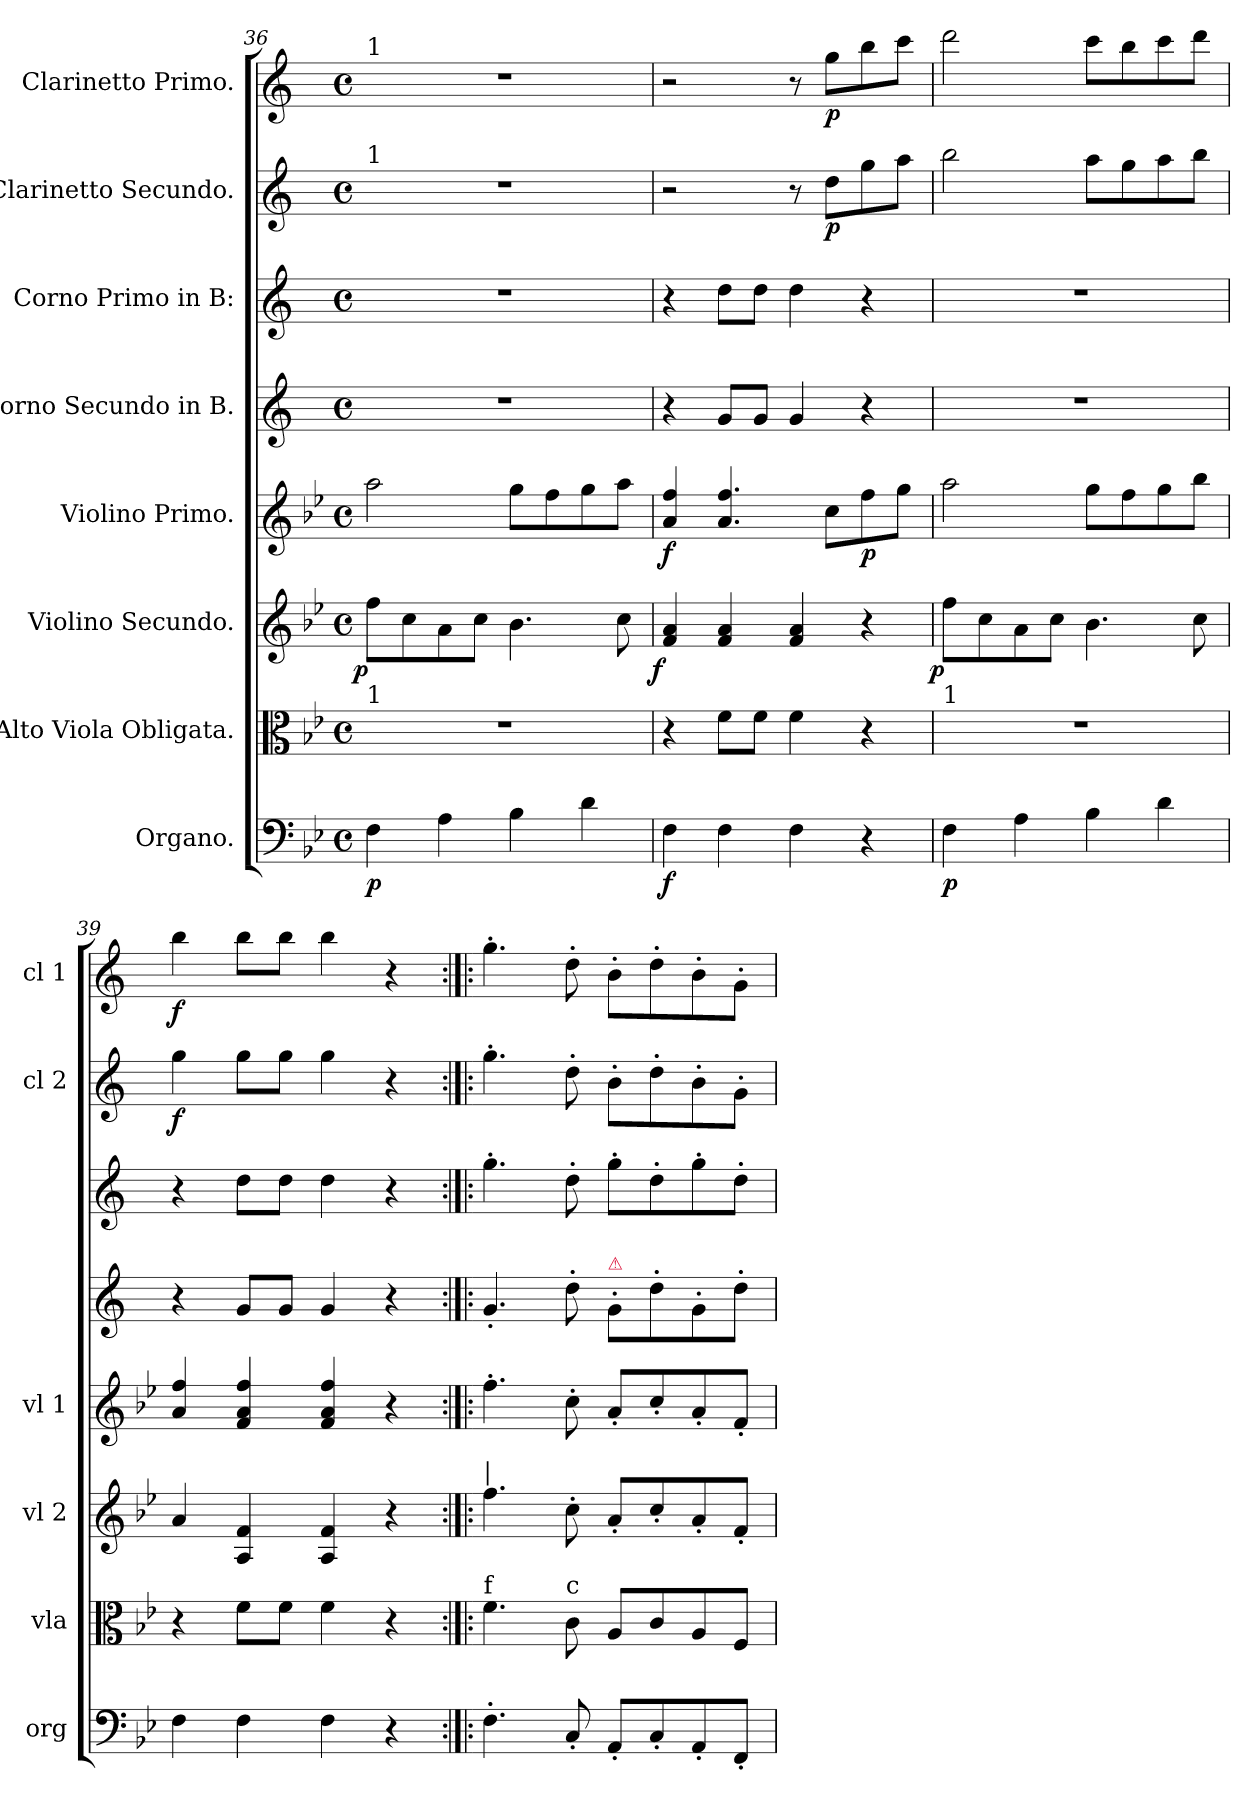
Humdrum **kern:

**kern	**dynam	**kern	**kern	**dynam	**kern	**dynam	**kern	**kern	**kern	**dynam	**kern	**dynam
*part8	*part8	*part7	*part6	*part6	*part5	*part5	*part4	*part3	*part2	*part2	*part1	*part1
*staff8	*staff8	*staff7	*staff6	*staff6	*staff5	*staff5	*staff4	*staff3	*staff2	*staff2	*staff1	*staff1
*I"Organo.	*	*I"Alto Viola Obligata.	*I"Violino Secundo.	*	*I"Violino Primo.	*	*I"Corno Secundo in B.	*I"Corno Primo in B:	*I"Clarinetto Secundo.	*	*I"Clarinetto Primo.	*
*I'org	*	*I'vla	*I'vl 2	*	*I'vl 1	*	*	*	*I'cl 2	*	*I'cl 1	*
*clefF4	*	*clefC3	*clefG2	*	*clefG2	*	*clefG2	*clefG2	*clefG2	*	*clefG2	*
*	*	*	*	*	*	*	*ITrd1c2	*ITrd1c2	*ITrd1c2	*	*ITrd1c2	*
*k[b-e-]	*	*k[b-e-]	*k[b-e-]	*	*k[b-e-]	*	*k[b-e-]	*k[b-e-]	*k[b-e-]	*	*k[b-e-]	*
*B-:	*	*B-:	*B-:	*	*B-:	*	*B-:	*B-:	*B-:	*	*B-:	*
*M4/4	*	*M4/4	*M4/4	*	*M4/4	*	*M4/4	*M4/4	*M4/4	*	*M4/4	*
*met(c)	*	*met(c)	*met(c)	*	*met(c)	*	*met(c)	*met(c)	*met(c)	*	*met(c)	*
=36	=36	=36	=36	=36	=36	=36	=36	=36	=36	=36	=36	=36
!	!	!	!	!	!	!	!	!	!	!	!LO:TX:a:t=1	!
!	!	!	!	!	!	!	!	!	!LO:TX:a:t=1	!	!	!
!	!	!LO:TX:a:t=1	!	!	!	!	!	!	!	!	!	!
!	!	!	!	!LO:DY:rj	!	!	!	!	!	!	!	!
4F\	p	1r	8ff\L	p	2aa\	.	1r	1r	1r	.	1r	.
.	.	.	8cc\	.	.	.	.	.	.	.	.	.
4A\	.	.	8a\	.	.	.	.	.	.	.	.	.
.	.	.	8cc\J	.	.	.	.	.	.	.	.	.
4B-\	.	.	4.b-\	.	8gg\L	.	.	.	.	.	.	.
.	.	.	.	.	8ff\	.	.	.	.	.	.	.
4d\	.	.	.	.	8gg\	.	.	.	.	.	.	.
.	.	.	8cc\	.	8aa\J	.	.	.	.	.	.	.
=37	=37	=37	=37	=37	=37	=37	=37	=37	=37	=37	=37	=37
!	!	!	!	!LO:DY:rj	!	!	!	!	!	!	!	!
4F\	f	4r	4f/ 4a/	f	4a/ 4ff/	f	4r	4r	2r	.	2r	.
4F\	.	8f\L	4f/ 4a/	.	4.a/ 4.ff/	.	8f/L	8cc\L	.	.	.	.
.	.	8f\J	.	.	.	.	8f/J	8cc\J	.	.	.	.
4F\	.	4f\	4f/ 4a/	.	.	.	4f/	4cc\	8r	.	8r	.
.	.	.	.	.	8cc\L	.	.	.	8cc\L	p	8ff\L	p
4r	.	4r	4r	.	8ff\	p	4r	4r	8ff\	.	8aa\	.
.	.	.	.	.	8gg\J	.	.	.	8gg\J	.	8bb-\J	.
=38	=38	=38	=38	=38	=38	=38	=38	=38	=38	=38	=38	=38
!	!	!LO:TX:a:t=1	!	!	!	!	!	!	!	!	!	!
!	!	!	!	!LO:DY:rj	!	!	!	!	!	!	!	!
4F\	p	1r	8ff\L	p	2aa\	.	1r	1r	2aa\	.	2ccc\	.
.	.	.	8cc\	.	.	.	.	.	.	.	.	.
4A\	.	.	8a\	.	.	.	.	.	.	.	.	.
.	.	.	8cc\J	.	.	.	.	.	.	.	.	.
4B-\	.	.	4.b-\	.	8gg\L	.	.	.	8gg\L	.	8bb-\L	.
.	.	.	.	.	8ff\	.	.	.	8ff\	.	8aa\	.
4d\	.	.	.	.	8gg\	.	.	.	8gg\	.	8bb-\	.
.	.	.	8cc\	.	8bb-\J	.	.	.	8aa\J	.	8ccc\J	.
=39	=39	=39	=39	=39	=39	=39	=39	=39	=39	=39	=39	=39
4F\	.	4r	4a/	.	4a/ 4ff/	.	4r	4r	4ff\	f	4aa\	f
4F\	.	8f\L	4A/ 4f/	.	4f/ 4a/ 4ff/	.	8f/L	8cc\L	8ff\L	.	8aa\L	.
.	.	8f\J	.	.	.	.	8f/J	8cc\J	8ff\J	.	8aa\J	.
4F\	.	4f\	4A/ 4f/	.	4f/ 4a/ 4ff/	.	4f/	4cc\	4ff\	.	4aa\	.
4r	.	4r	4r	.	4r	.	4r	4r	4r	.	4r	.
=40:|!|:	=40:|!|:	=40:|!|:	=40:|!|:	=40:|!|:	=40:|!|:	=40:|!|:	=40:|!|:	=40:|!|:	=40:|!|:	=40:|!|:	=40:|!|:	=40:|!|:
!	!	!	!LO:TX:a:t=|	!	!	!	!	!	!	!	!	!
!	!	!LO:TX:a:t=f	!	!	!	!	!	!	!	!	!	!
4.F'\	.	4.f\	4.ff\	.	4.ff'\	.	4.f'/	4.ff'\	4.ff'\	.	4.ff'\	.
!	!	!LO:TX:a:t=c	!	!	!	!	!	!	!	!	!	!
8C'/	.	8c\	8cc'\	.	8cc'\	.	8cc'\	8cc'\	8cc'\	.	8cc'\	.
!	!	!	!	!	!	!	!LO:TX:a:color=crimson:t=⚠	!	!	!	!	!
8AA'/L	.	8A/L	8a'/L	.	8a'/L	.	8f'/L	8ff'\L	8a'\L	.	8a'\L	.
8C'/	.	8c/	8cc'/	.	8cc'/	.	8cc'\	8cc'\	8cc'\	.	8cc'\	.
8AA'/	.	8A/	8a'/	.	8a'/	.	8f'\	8ff'\	8a'\	.	8a'\	.
8FF'/J	.	8F/J	8f'/J	.	8f'/J	.	8cc'\J	8cc'\J	8f'\J	.	8f'\J	.
=	=	=	=	=	=	=	=	=	=	=	=	=
*-	*-	*-	*-	*-	*-	*-	*-	*-	*-	*-	*-	*-
